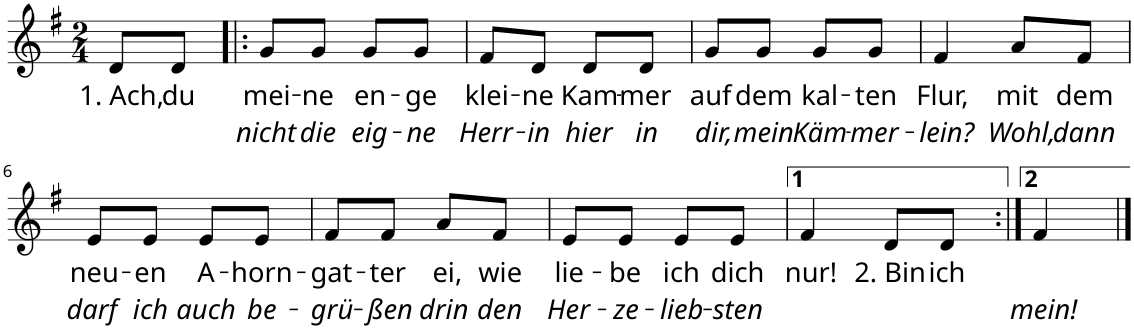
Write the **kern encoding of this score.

**kern	**text	**text
*part1	*part1	*part1
*staff1	*staff1	*staff1
*clefG2	*	*
*k[f#]	*	*
*G:	*	*
*M2/4	*	*
=1	=1	=1
!	!LO:LY:b	!
8d/L	1. Ach,	.
!	!LO:LY:b	!
8d/J	du	.
=2!|:	=2!|:	=2!|:
!	!LO:LY:b	!LO:LY:b
8g/L	mei-	nicht
!	!LO:LY:b	!LO:LY:b
8g/J	-ne	die
!	!LO:LY:b	!LO:LY:b
8g/L	en-	eig-
!	!LO:LY:b	!LO:LY:b
8g/J	-ge	-ne
=3	=3	=3
!	!LO:LY:b	!LO:LY:b
8f#/L	klei-	Herr-
!	!LO:LY:b	!LO:LY:b
8d/J	-ne	-in
!	!LO:LY:b	!LO:LY:b
8d/L	Kam-	hier
!	!LO:LY:b	!LO:LY:b
8d/J	-mer	in
=4	=4	=4
!	!LO:LY:b	!LO:LY:b
8g/L	auf	dir,
!	!LO:LY:b	!LO:LY:b
8g/J	dem	mein
!	!LO:LY:b	!LO:LY:b
8g/L	kal-	Käm-
!	!LO:LY:b	!LO:LY:b
8g/J	-ten	-mer-
=5	=5	=5
!	!LO:LY:b	!LO:LY:b
4f#/	Flur,	-lein?
!	!LO:LY:b	!LO:LY:b
8a/L	mit	Wohl,
!	!LO:LY:b	!LO:LY:b
8f#/J	dem	dann
!!LO:LB:g=z
=6	=6	=6
!	!LO:LY:b	!LO:LY:b
8e/L	neu-	darf
!	!LO:LY:b	!LO:LY:b
8e/J	-en	ich
!	!LO:LY:b	!LO:LY:b
8e/L	A-	auch
!	!LO:LY:b	!LO:LY:b
8e/J	-horn-	be-
=7	=7	=7
!	!LO:LY:b	!LO:LY:b
8f#/L	-gat-	-grü-
!	!LO:LY:b	!LO:LY:b
8f#/J	-ter	-ßen
!	!LO:LY:b	!LO:LY:b
8a/L	ei,	drin
!	!LO:LY:b	!LO:LY:b
8f#/J	wie	den
=8	=8	=8
!	!LO:LY:b	!LO:LY:b
8e/L	lie-	Her-
!	!LO:LY:b	!LO:LY:b
8e/J	-be	-ze-
!	!LO:LY:b	!LO:LY:b
8e/L	ich	-lieb-
!	!LO:LY:b	!LO:LY:b
8e/J	dich	-sten
=9	=9	=9
!	!LO:LY:b	!
4f#/	nur!	.
!	!LO:LY:b	!
8d/L	2. Bin	.
!	!LO:LY:b	!
8d/J	ich	.
=10:|!	=10:|!	=10:|!
!	!	!LO:LY:b
4f#/	.	mein!
==	==	==
*-	*-	*-
